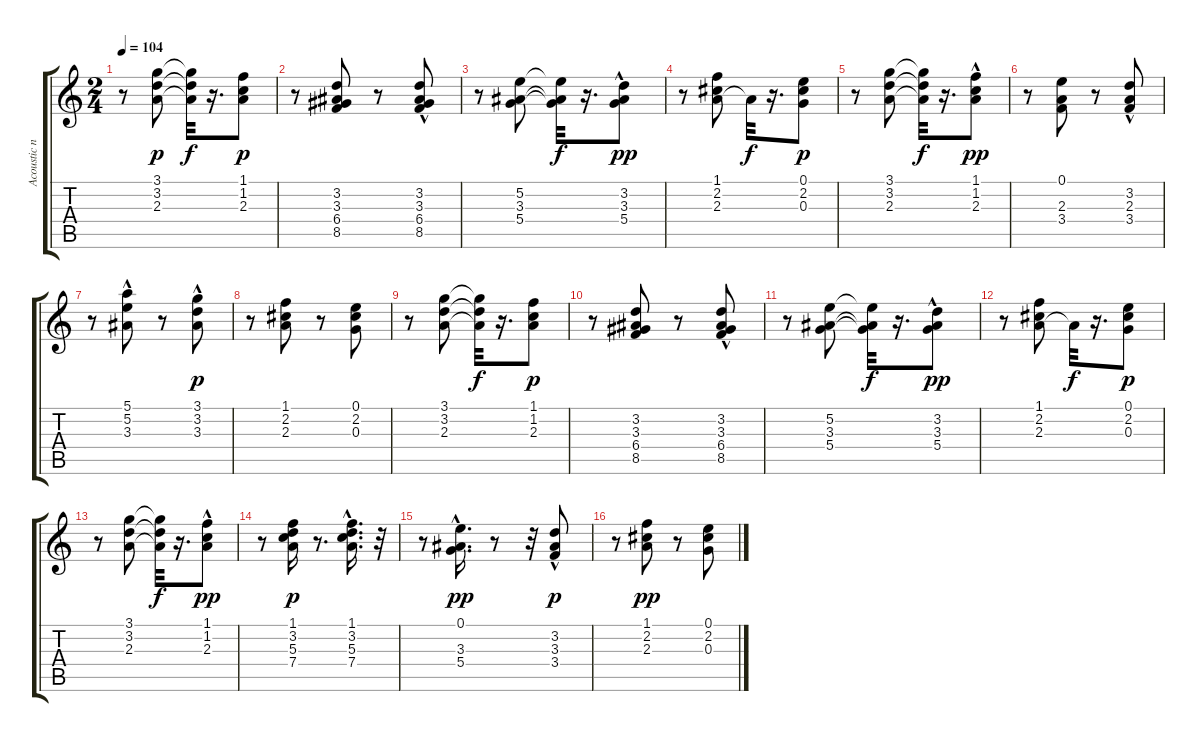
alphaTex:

\track ("Acoustic nylon" "Acoustic n") {instrument acousticguitarnylon}
\staff {score tabs}
\tuning (E4 B3 G3 D3 A2 E2) {hide}
\ts (2 4)
\tempo 104
\clef g2
\ks c
r.8{dy p} (3.1 3.2 2.3).8 (3.1{t} 3.2{t} 2.3{t}).32{dy f} r.16{d} (1.1 1.2 2.3).8{dy p} |
r.8 (3.2 3.3 6.4 8.5).8 r.8 (3.2 3.3 6.4{hac} 8.5{hac}).8 |
r.8 (5.2 3.3 5.4).8 (5.2{t} 3.3{t} 5.4{t}).32{dy f} r.16{d} (3.2 3.3{hac} 5.4).8{dy pp} |
r.8 (1.1 2.2 2.3).8 2.3{t}.32{dy f} r.16{d} (0.1 2.2 0.3).8{dy p} |
r.8 (3.1 3.2 2.3).8 (3.1{t} 3.2{t} 2.3{t}).32{dy f} r.16{d} (1.1{hac} 1.2{hac} 2.3).8{dy pp} |
r.8 (0.1 2.3 3.4).8 r.8 (3.2 2.3{hac} 3.4{hac}).8 |
r.8 (5.1 5.2 3.3{hac}).8 r.8 (3.1{hac} 3.2 3.3{hac}).8{dy p} |
r.8 (1.1 2.2 2.3).8 r.8 (0.1 2.2 0.3).8 |
r.8 (3.1 3.2 2.3).8 (3.1{t} 3.2{t} 2.3{t}).32{dy f} r.16{d} (1.1 1.2 2.3).8{dy p} |
r.8 (3.2 3.3 6.4 8.5).8 r.8 (3.2 3.3 6.4{hac} 8.5{hac}).8 |
r.8 (5.2 3.3 5.4).8 (5.2{t} 3.3{t} 5.4{t}).32{dy f} r.16{d} (3.2 3.3{hac} 5.4).8{dy pp} |
r.8 (1.1 2.2 2.3).8 2.3{t}.32{dy f} r.16{d} (0.1 2.2 0.3).8{dy p} |
r.8 (3.1 3.2 2.3).8 (3.1{t} 3.2{t} 2.3{t}).32{dy f} r.16{d} (1.1{hac} 1.2{hac} 2.3).8{dy pp} |
r.8 (1.1 3.2 5.3 7.4).16{dy p} r.8{d} (1.1{hac} 3.2 5.3 7.4).16{d} r.32 |
r.8 (0.1{hac} 3.3{hac} 5.4{hac}).16{d dy pp} r.8 r.32 (3.2 3.3{hac} 3.4{hac}).8{dy p} |
r.8 (1.1 2.2 2.3).8{dy pp} r.8 (0.1 2.2 0.3).8
